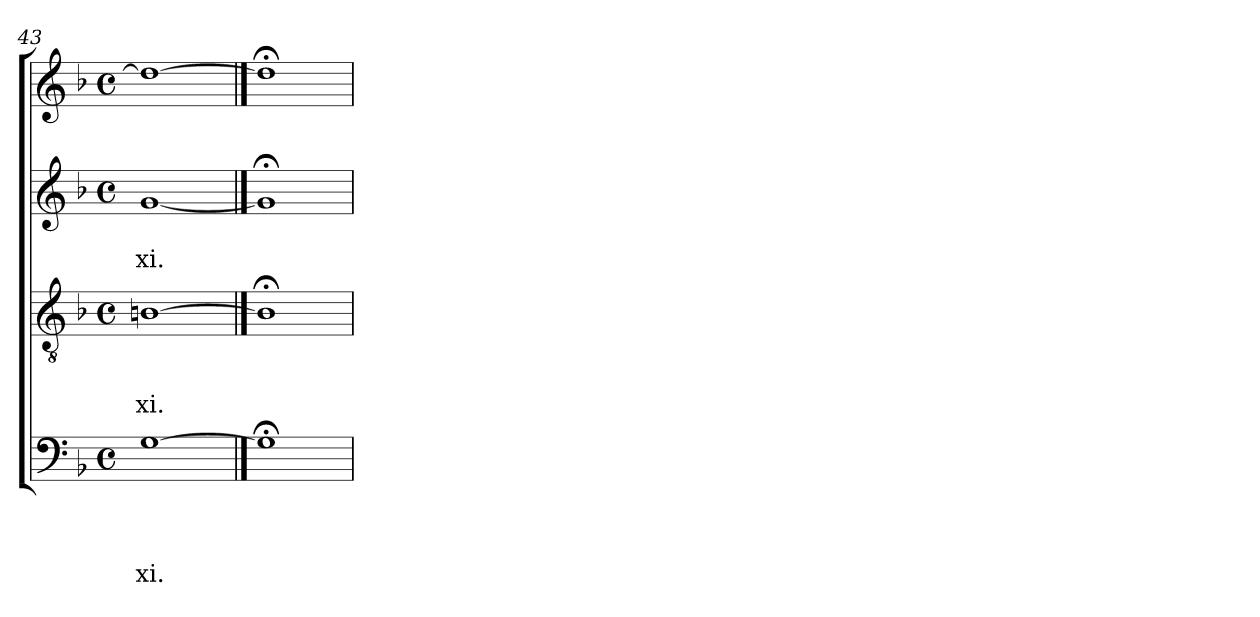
**kern	**text	**text	**text	**text	**kern	**text	**text	**text	**kern	**text	**text	**kern	**text
*part4	*part4	*part4	*part4	*part4	*part3	*part3	*part3	*part3	*part2	*part2	*part2	*part1	*part1
*staff4	*staff4	*staff4	*staff4	*staff4	*staff3	*staff3	*staff3	*staff3	*staff2	*staff2	*staff2	*staff1	*staff1
*clefF4	*	*	*	*	*clefGv2	*	*	*	*clefG2	*	*	*clefG2	*
*k[b-]	*	*	*	*	*k[b-]	*	*	*	*k[b-]	*	*	*k[b-]	*
*F:	*	*	*	*	*F:	*	*	*	*F:	*	*	*F:	*
*M4/4	*	*	*	*	*M4/4	*	*	*	*M4/4	*	*	*M4/4	*
*met(c)	*	*	*	*	*met(c)	*	*	*	*met(c)	*	*	*met(c)	*
=43	=43	=43	=43	=43	=43	=43	=43	=43	=43	=43	=43	=43	=43
!	!	!	!	!LO:LY:b	!	!	!	!LO:LY:b	!	!	!LO:LY:b	!	!
[1G	.	.	.	-xi.	[1Bn	.	.	xi.	[1g	.	xi.	1dd_	.
==44	==44	==44	==44	==44	==44	==44	==44	==44	==44	==44	==44	==44	==44
1G;<]	.	.	.	.	1B;<]	.	.	.	1g;<]	.	.	1dd;<]	.
=	=	=	=	=	=	=	=	=	=	=	=	=	=
*-	*-	*-	*-	*-	*-	*-	*-	*-	*-	*-	*-	*-	*-
